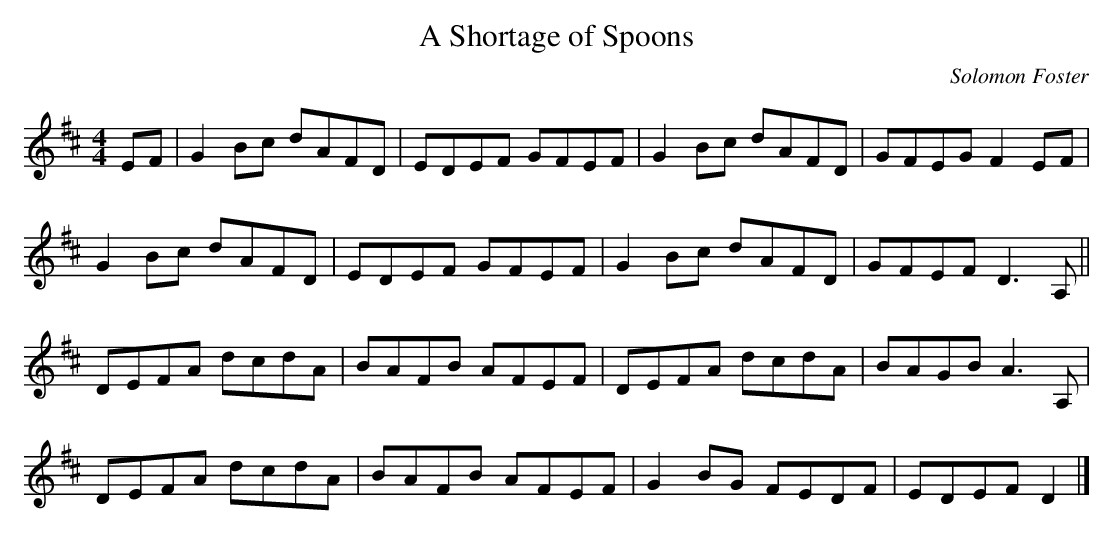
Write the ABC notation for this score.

X:1
T:A Shortage of Spoons
C:Solomon Foster
M:4/4
L:1/8
K:D
EF|G2Bc dAFD | EDEF GFEF | G2Bc dAFD | GFEG F2EF |
G2Bc dAFD | EDEF GFEF | G2Bc dAFD | GFEF D3A, ||
DEFA dcdA | BAFB AFEF |  DEFA dcdA | BAGB A3A, |
DEFA dcdA | BAFB AFEF | G2BG FEDF | EDEF D2 |]
